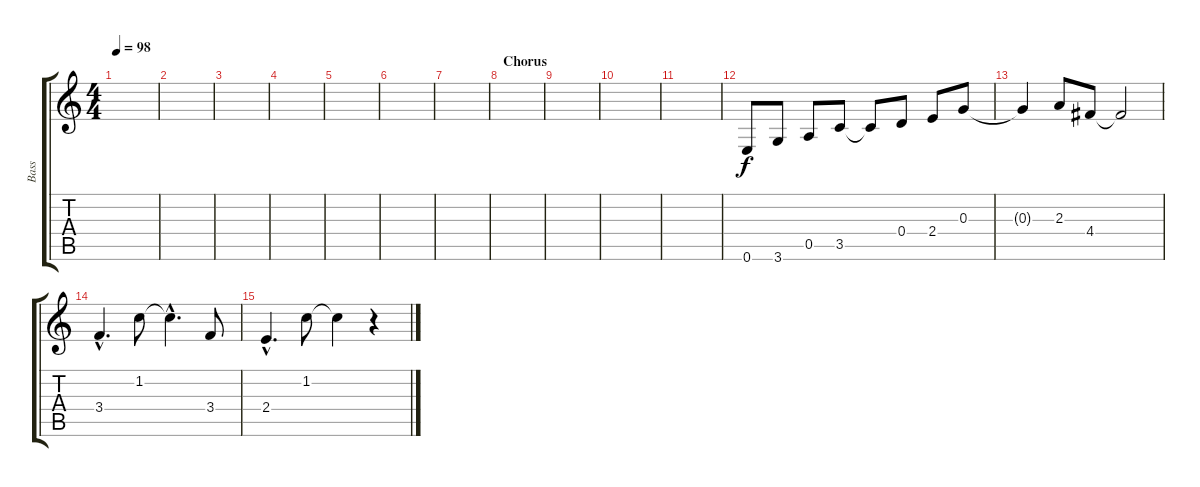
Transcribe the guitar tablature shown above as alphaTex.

\track ("Bass" "Bass") {instrument electricbassfinger}
\staff {score tabs}
\tuning (E4 B3 G3 D3 A2 E2) {hide}
\ts (4 4)
\tempo 98
\clef g2
\ks c
|
|
|
|
|
|
|
\section ("" "Chorus")
|
|
|
|
0.6.8 3.6.8 0.5.8 3.5.8 3.5{t}.8 0.4.8 2.4.8 0.3.8 |
0.3{t}.4 2.3.8 4.4.8 4.4{t}.2 |
3.4{hac}.4{d} 1.2.8 1.2{hac t}.4{d} 3.4.8 |
2.4{hac}.4{d} 1.2.8 1.2{t}.4 r.4
